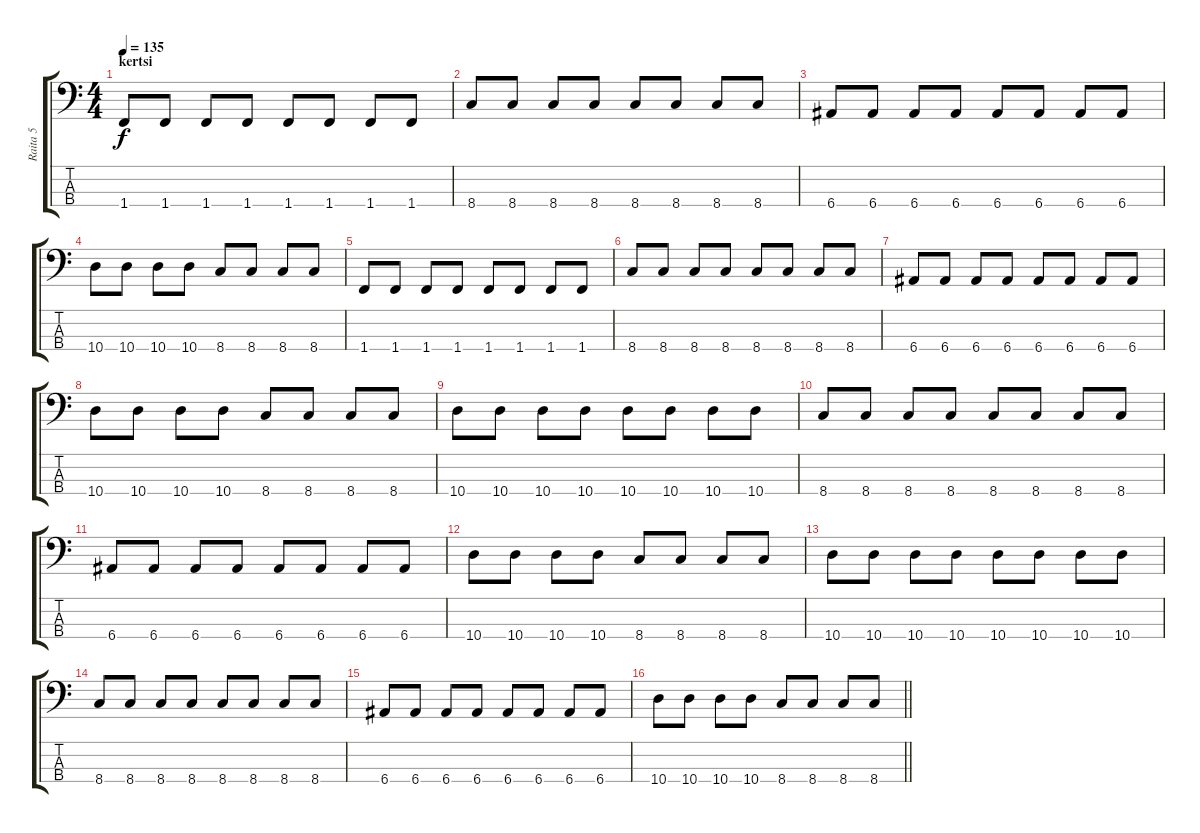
\track ("Raita 5" "Raita 5") {instrument electricbassfinger}
\staff {score tabs}
\tuning (G2 D2 A1 E1) {hide}
\ts (4 4)
\section ("" "kertsi")
\tempo 135
\clef f4
\ks c
1.4.8{dy f} 1.4.8 1.4.8 1.4.8 1.4.8 1.4.8 1.4.8 1.4.8 |
8.4.8 8.4.8 8.4.8 8.4.8 8.4.8 8.4.8 8.4.8 8.4.8 |
6.4.8 6.4.8 6.4.8 6.4.8 6.4.8 6.4.8 6.4.8 6.4.8 |
10.4.8 10.4.8 10.4.8 10.4.8 8.4.8 8.4.8 8.4.8 8.4.8 |
1.4.8 1.4.8 1.4.8 1.4.8 1.4.8 1.4.8 1.4.8 1.4.8 |
8.4.8 8.4.8 8.4.8 8.4.8 8.4.8 8.4.8 8.4.8 8.4.8 |
6.4.8 6.4.8 6.4.8 6.4.8 6.4.8 6.4.8 6.4.8 6.4.8 |
10.4.8 10.4.8 10.4.8 10.4.8 8.4.8 8.4.8 8.4.8 8.4.8 |
10.4.8 10.4.8 10.4.8 10.4.8 10.4.8 10.4.8 10.4.8 10.4.8 |
8.4.8 8.4.8 8.4.8 8.4.8 8.4.8 8.4.8 8.4.8 8.4.8 |
6.4.8 6.4.8 6.4.8 6.4.8 6.4.8 6.4.8 6.4.8 6.4.8 |
10.4.8 10.4.8 10.4.8 10.4.8 8.4.8 8.4.8 8.4.8 8.4.8 |
10.4.8 10.4.8 10.4.8 10.4.8 10.4.8 10.4.8 10.4.8 10.4.8 |
8.4.8 8.4.8 8.4.8 8.4.8 8.4.8 8.4.8 8.4.8 8.4.8 |
6.4.8 6.4.8 6.4.8 6.4.8 6.4.8 6.4.8 6.4.8 6.4.8 |
\barLineRight lightlight
10.4.8 10.4.8 10.4.8 10.4.8 8.4.8 8.4.8 8.4.8 8.4.8
